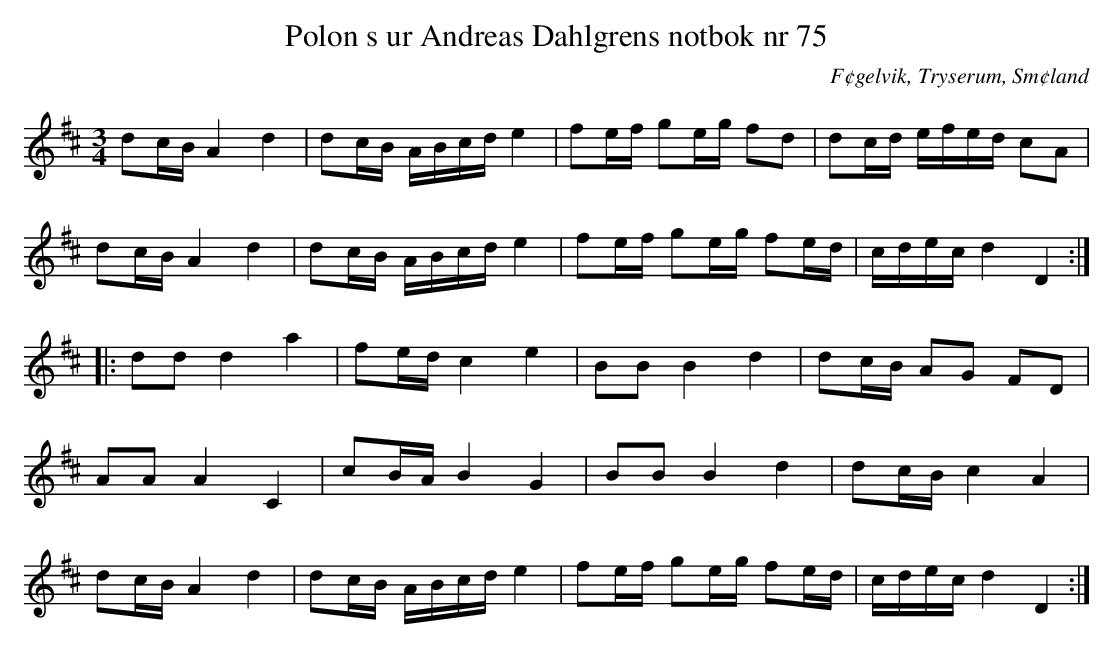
X:1
T: Polon s ur Andreas Dahlgrens notbok nr 75
O: F¢gelvik, Tryserum, Sm¢land
M: 3/4
L: 1/16
K: D
d2cB A4 d4 | d2cB ABcd e4 | f2ef g2eg f2d2 | d2cd efed c2A2 |
d2cB A4 d4 | d2cB ABcd e4 | f2ef g2eg f2ed | cdec d4 D4 ::
d2d2 d4 a4 | f2ed c4 e4 | B2B2 B4 d4 | d2cB A2G2 F2D2 |
A2A2 A4 C4 | c2BA B4 G4 | B2B2 B4 d4 | d2cB c4 A4 |
d2cB A4 d4 | d2cB ABcd e4 | f2ef g2eg f2ed | cdec d4 D4 :|
